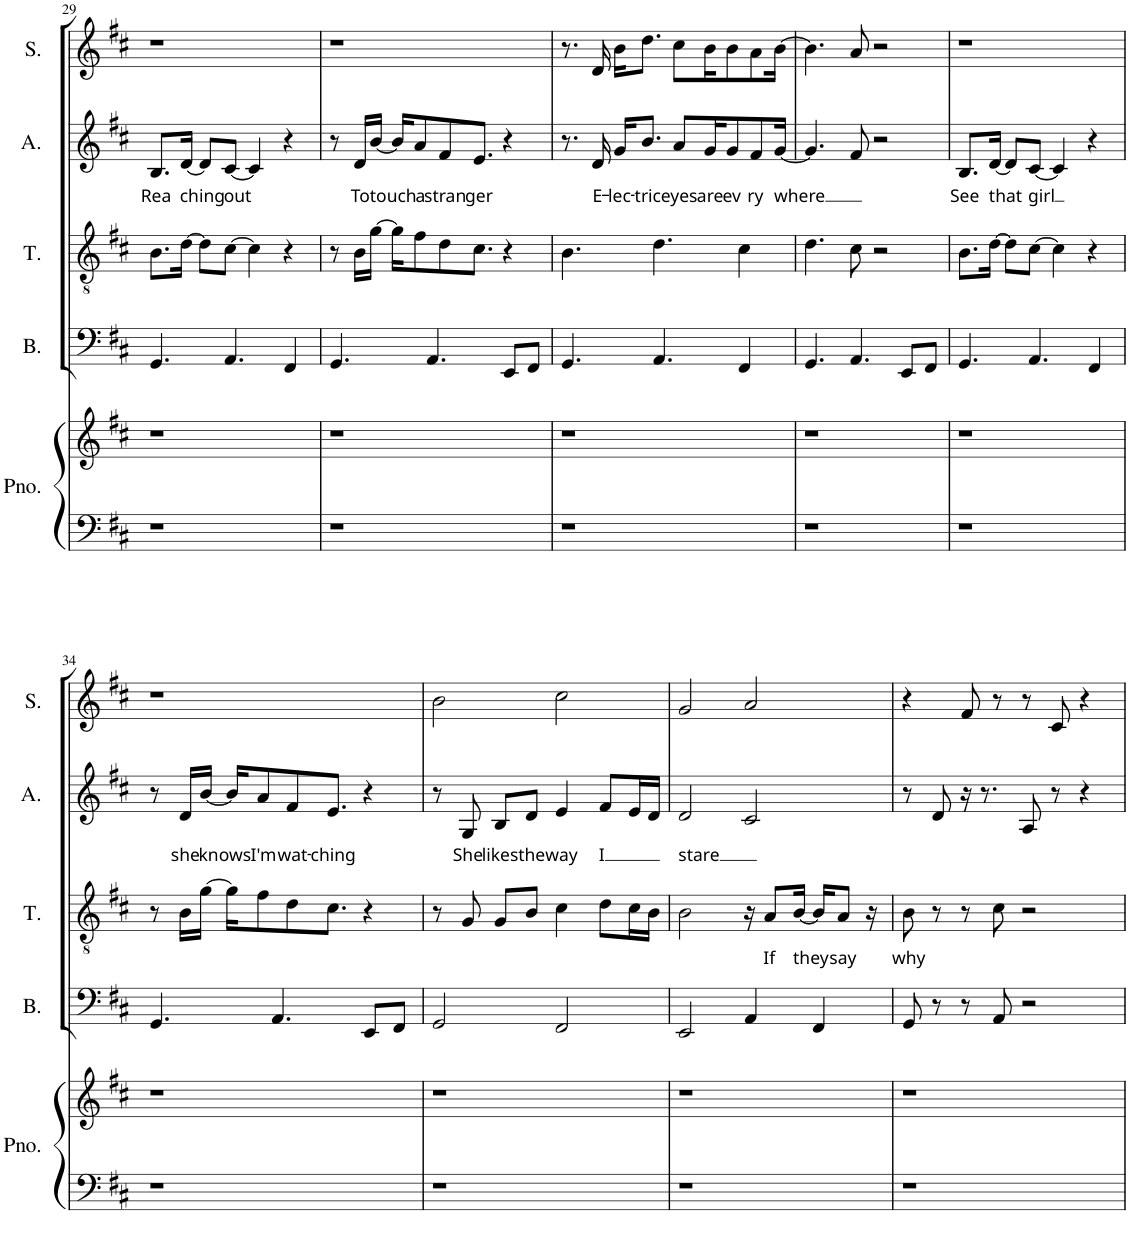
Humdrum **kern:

**kern	**kern	**kern	**kern	**text	**kern	**text	**kern
*part5	*part5	*part4	*part3	*part3	*part2	*part2	*part1
*staff6	*staff5	*staff4	*staff3	*staff3	*staff2	*staff2	*staff1
*I"Piano	*	*I"BASS	*I"TENOR	*	*I"ALTO	*	*I"SOPRANO
*I'Pno.	*	*I'B.	*I'T.	*	*I'A.	*	*I'S.
!!LO:PB:g=z
*clefF4	*clefG2	*clefF4	*clefGv2	*	*clefG2	*	*clefG2
*	*	*	*Trd7c12	*	*	*	*
*k[f#c#]	*k[f#c#]	*k[f#c#]	*k[f#c#]	*	*k[f#c#]	*	*k[f#c#]
*D:	*D:	*D:	*D:	*	*D:	*	*D:
*M4/4	*M4/4	*M4/4	*M4/4	*	*M4/4	*	*M4/4
=29	=29	=29	=29	=29	=29	=29	=29
!	!	!	!	!	!	!LO:LY:b	!
1r	1r	4.GG/	8.B\L	.	8.B/L	Rea	1r
!	!	!	!	!	!	!LO:LY:b	!
.	.	.	[16d\Jk	.	[16d/Jk	ching	.
.	.	.	8d\L]	.	8d/L]	.	.
!	!	!	!	!	!	!LO:LY:b	!
.	.	4.AA/	[8c#\J	.	[8c#/J	out	.
.	.	.	4c#\]	.	4c#/]	.	.
.	.	4FF#/	4r	.	4r	.	.
=30	=30	=30	=30	=30	=30	=30	=30
1r	1r	4.GG/	8r	.	8r	.	1r
!	!	!	!	!	!	!LO:LY:b	!
.	.	.	16B\LL	.	16d/LL	To	.
!	!	!	!	!	!	!LO:LY:b	!
.	.	.	[16g\JJ	.	[16b/JJ	touch	.
.	.	.	16g\KL]	.	16b/KL]	.	.
!	!	!	!	!	!	!LO:LY:b	!
.	.	.	8f#\	.	8a/	a	.
.	.	4.AA/	.	.	.	.	.
!	!	!	!	!	!	!LO:LY:b	!
.	.	.	8d\	.	8f#/	stran	.
!	!	!	!	!	!	!LO:LY:b	!
.	.	.	8.c#\J	.	8.e/J	ger	.
.	.	8EE/L	4r	.	4r	.	.
.	.	8FF#/J	.	.	.	.	.
=31	=31	=31	=31	=31	=31	=31	=31
1r	1r	4.GG/	4.B\	.	8.r	.	8.r
!	!	!	!	!	!	!LO:LY:b	!
.	.	.	.	.	16d/	E-	16d/
!	!	!	!	!	!	!LO:LY:b	!
.	.	.	.	.	16g/KL	-lec-	16b\KL
!	!	!	!	!	!	!LO:LY:b	!
.	.	.	.	.	8.b/J	-tric	8.dd\J
.	.	4.AA/	4.d\	.	.	.	.
!	!	!	!	!	!	!LO:LY:b	!
.	.	.	.	.	8a/L	eyes	8cc#\L
!	!	!	!	!	!	!LO:LY:b	!
.	.	.	.	.	16g/K	are	16b\K
!	!	!	!	!	!	!LO:LY:b	!
.	.	.	.	.	8g/	ev	8b\
.	.	4FF#/	4c#\	.	.	.	.
!	!	!	!	!	!	!LO:LY:b	!
.	.	.	.	.	8f#/	ry	8a\
!	!	!	!	!	!	!LO:LY:b	!
.	.	.	.	.	[16g/Jk	where	[16b\Jk
=32	=32	=32	=32	=32	=32	=32	=32
1r	1r	4.GG/	4.d\	.	4.g/]	.	4.b\]
.	.	4.AA/	8c#\	.	8f#/	.	8a/
.	.	.	2r	.	2r	.	2r
.	.	8EE/L	.	.	.	.	.
.	.	8FF#/J	.	.	.	.	.
=33	=33	=33	=33	=33	=33	=33	=33
!	!	!	!	!	!	!LO:LY:b	!
1r	1r	4.GG/	8.B\L	.	8.B/L	See	1r
!	!	!	!	!	!	!LO:LY:b	!
.	.	.	[16d\Jk	.	[16d/Jk	that	.
.	.	.	8d\L]	.	8d/L]	.	.
!	!	!	!	!	!	!LO:LY:b	!
.	.	4.AA/	[8c#\J	.	[8c#/J	girl	.
.	.	.	4c#\]	.	4c#/]	.	.
.	.	4FF#/	4r	.	4r	.	.
!!LO:LB:g=z
=34	=34	=34	=34	=34	=34	=34	=34
1r	1r	4.GG/	8r	.	8r	.	1r
!	!	!	!	!	!	!LO:LY:b	!
.	.	.	16B\LL	.	16d/LL	she	.
!	!	!	!	!	!	!LO:LY:b	!
.	.	.	[16g\JJ	.	[16b/JJ	knows	.
.	.	.	16g\KL]	.	16b/KL]	.	.
!	!	!	!	!	!	!LO:LY:b	!
.	.	.	8f#\	.	8a/	I'm	.
.	.	4.AA/	.	.	.	.	.
!	!	!	!	!	!	!LO:LY:b	!
.	.	.	8d\	.	8f#/	wat-	.
!	!	!	!	!	!	!LO:LY:b	!
.	.	.	8.c#\J	.	8.e/J	-ching	.
.	.	8EE/L	4r	.	4r	.	.
.	.	8FF#/J	.	.	.	.	.
=35	=35	=35	=35	=35	=35	=35	=35
1r	1r	2GG/	8r	.	8r	.	2b\
!	!	!	!	!	!	!LO:LY:b	!
.	.	.	8G/	.	8G/	She	.
!	!	!	!	!	!	!LO:LY:b	!
.	.	.	8G/L	.	8B/L	likes	.
!	!	!	!	!	!	!LO:LY:b	!
.	.	.	8B/J	.	8d/J	the	.
!	!	!	!	!	!	!LO:LY:b	!
.	.	2FF#/	4c#\	.	4e/	way	2cc#\
!	!	!	!	!	!	!LO:LY:b	!
.	.	.	8d\L	.	8f#/L	I	.
.	.	.	16c#\L	.	16e/L	.	.
.	.	.	16B\JJ	.	16d/JJ	.	.
=36	=36	=36	=36	=36	=36	=36	=36
!	!	!	!	!	!	!LO:LY:b	!
1r	1r	2EE/	2B\	.	2d/	stare	2g/
.	.	4AA/	16r	.	2c#/	.	2a/
!	!	!	!	!LO:LY:b	!	!	!
.	.	.	8A/L	If	.	.	.
!	!	!	!	!LO:LY:b	!	!	!
.	.	.	[16B/Jk	they	.	.	.
.	.	4FF#/	16B/KL]	.	.	.	.
!	!	!	!	!LO:LY:b	!	!	!
.	.	.	8A/J	say	.	.	.
.	.	.	16r	.	.	.	.
=37	=37	=37	=37	=37	=37	=37	=37
!	!	!	!	!LO:LY:b	!	!	!
1r	1r	8GG/	8B\	why	8r	.	4r
.	.	8r	8r	.	8d/	.	.
.	.	8r	8r	.	16r	.	8f#/
.	.	.	.	.	8.r	.	.
.	.	8AA/	8c#\	.	.	.	8r
.	.	2r	2r	.	8A/	.	8r
.	.	.	.	.	8r	.	8c#/
.	.	.	.	.	4r	.	4r
=	=	=	=	=	=	=	=
*-	*-	*-	*-	*-	*-	*-	*-
